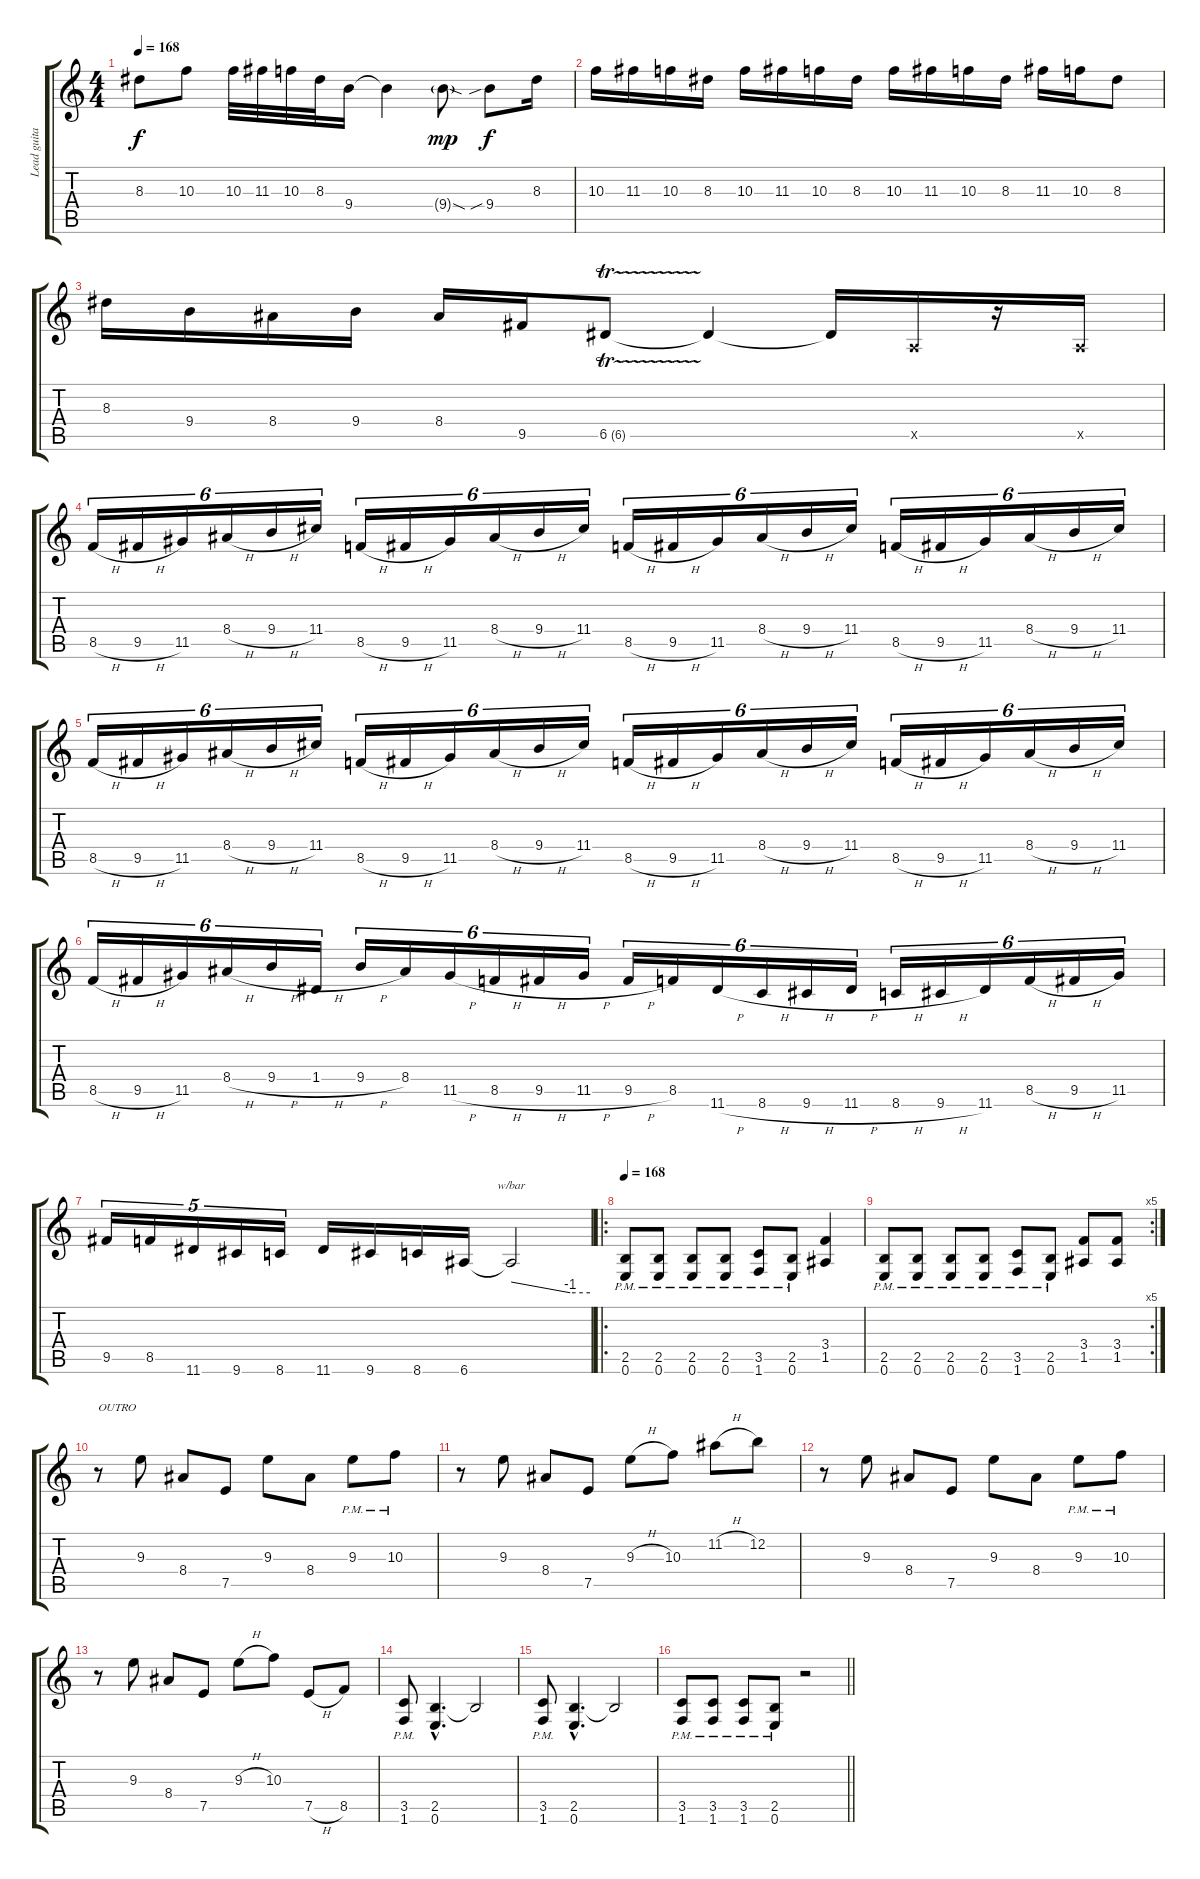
\track ("Lead guitar" "Lead guita") {instrument distortionguitar}
\staff {score tabs}
\tuning (E4 B3 G3 D3 A2 E2) {hide}
\ts (4 4)
\tempo 168
\clef g2
\ks c
8.3.8{dy f} 10.3.8 10.3.32 11.3.32 10.3.32 8.3.32 9.4.16 9.4{t}.4 9.4{sod g}.8{dy mp} 9.4{sib}.8{dy f} 8.3.16 |
10.3.16 11.3.16 10.3.16 8.3.16 10.3.16 11.3.16 10.3.16 8.3.16 10.3.16 11.3.16 10.3.16 8.3.16 11.3.16 10.3.16 8.3.8 |
8.3.16 9.4.16 8.4.16 9.4.16 8.4.16 9.5.16 6.5{tr (6 32)}.8 6.5{t}.4 6.5{t}.16 0.5{x}.16 r.16 0.5{x}.16 |
8.5{h}.16{tu (6 4)} 9.5{h}.16{tu (6 4)} 11.5.16{tu (6 4)} 8.4{h}.16{tu (6 4)} 9.4{h}.16{tu (6 4)} 11.4.16{tu (6 4)} 8.5{h}.16{tu (6 4)} 9.5{h}.16{tu (6 4)} 11.5.16{tu (6 4)} 8.4{h}.16{tu (6 4)} 9.4{h}.16{tu (6 4)} 11.4.16{tu (6 4)} 8.5{h}.16{tu (6 4)} 9.5{h}.16{tu (6 4)} 11.5.16{tu (6 4)} 8.4{h}.16{tu (6 4)} 9.4{h}.16{tu (6 4)} 11.4.16{tu (6 4)} 8.5{h}.16{tu (6 4)} 9.5{h}.16{tu (6 4)} 11.5.16{tu (6 4)} 8.4{h}.16{tu (6 4)} 9.4{h}.16{tu (6 4)} 11.4.16{tu (6 4)} |
8.5{h}.16{tu (6 4)} 9.5{h}.16{tu (6 4)} 11.5.16{tu (6 4)} 8.4{h}.16{tu (6 4)} 9.4{h}.16{tu (6 4)} 11.4.16{tu (6 4)} 8.5{h}.16{tu (6 4)} 9.5{h}.16{tu (6 4)} 11.5.16{tu (6 4)} 8.4{h}.16{tu (6 4)} 9.4{h}.16{tu (6 4)} 11.4.16{tu (6 4)} 8.5{h}.16{tu (6 4)} 9.5{h}.16{tu (6 4)} 11.5.16{tu (6 4)} 8.4{h}.16{tu (6 4)} 9.4{h}.16{tu (6 4)} 11.4.16{tu (6 4)} 8.5{h}.16{tu (6 4)} 9.5{h}.16{tu (6 4)} 11.5.16{tu (6 4)} 8.4{h}.16{tu (6 4)} 9.4{h}.16{tu (6 4)} 11.4.16{tu (6 4)} |
8.5{h}.16{tu (6 4)} 9.5{h}.16{tu (6 4)} 11.5.16{tu (6 4)} 8.4{h}.16{tu (6 4)} 9.4{h}.16{tu (6 4)} 1.4{h}.16{tu (6 4)} 9.4{h}.16{tu (6 4)} 8.4.16{tu (6 4)} 11.5{h}.16{tu (6 4)} 8.5{h}.16{tu (6 4)} 9.5{h}.16{tu (6 4)} 11.5{h}.16{tu (6 4)} 9.5{h}.16{tu (6 4)} 8.5.16{tu (6 4)} 11.6{h}.16{tu (6 4)} 8.6{h}.16{tu (6 4)} 9.6{h}.16{tu (6 4)} 11.6{h}.16{tu (6 4)} 8.6{h}.16{tu (6 4)} 9.6{h}.16{tu (6 4)} 11.6.16{tu (6 4)} 8.5{h}.16{tu (6 4)} 9.5{h}.16{tu (6 4)} 11.5.16{tu (6 4)} |
9.5.16{tu (5 4)} 8.5.16{tu (5 4)} 11.6.16{tu (5 4)} 9.6.16{tu (5 4)} 8.6.16{tu (5 4)} 11.6.16 9.6.16 8.6.16 6.6.16 6.6{t}.2{tbe (custom default 0 0 45 -4 60 -4)} |
\ro
\tempo 144
\tempo 168
(2.5{pm} 0.6{pm}).8 (2.5{pm} 0.6{pm}).8 (2.5{pm} 0.6{pm}).8 (2.5{pm} 0.6{pm}).8 (3.5{pm} 1.6{pm}).8 (2.5{pm} 0.6{pm}).8 (3.4 1.5).4 |
\rc 5
(2.5{pm} 0.6{pm}).8 (2.5{pm} 0.6{pm}).8 (2.5{pm} 0.6{pm}).8 (2.5{pm} 0.6{pm}).8 (3.5{pm} 1.6{pm}).8 (2.5{pm} 0.6{pm}).8 (3.4 1.5).8 (3.4 1.5).8 |
r.8{txt "OUTRO"} 9.3.8 8.4.8 7.5.8 9.3.8 8.4.8 9.3{pm}.8 10.3{pm}.8 |
r.8 9.3.8 8.4.8 7.5.8 9.3{h}.8 10.3.8 11.2{h}.8 12.2.8 |
r.8 9.3.8 8.4.8 7.5.8 9.3.8 8.4.8 9.3{pm}.8 10.3{pm}.8 |
r.8 9.3.8 8.4.8 7.5.8 9.3{h}.8 10.3.8 7.5{h}.8 8.5.8 |
(3.5 1.6{pm}).8 (2.5{hac} 0.6{hac}).4{d} 2.5{t}.2 |
(3.5 1.6{pm}).8 (2.5{hac} 0.6{hac}).4{d} 2.5{t}.2 |
\barLineRight lightlight
(3.5{pm} 1.6{pm}).8 (3.5{pm} 1.6{pm}).8 (3.5{pm} 1.6{pm}).8 (2.5{pm} 0.6{pm}).8 r.2
